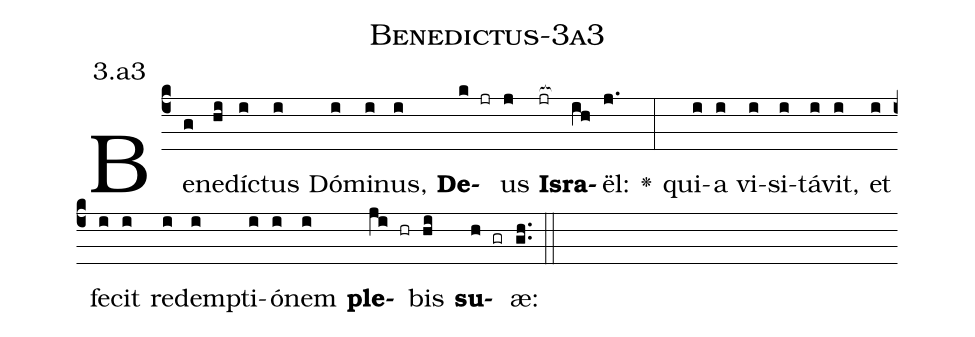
name: Benedictus-3a3;
annotation: 3.a3;
%%
(c4)Be(g)ne(hi)dí(i)ctus(i) Dó(i)mi(i)nus,(i) <b>De</b>(k jr)us(j) <b>Is</b>(jr[ocb:1{])<b>ra</b>(ih[ocb:0}])ël:(j.) <v>\greheightstar</v>(:) qui(i)a(i) vi(i)si(i)tá(i)vit,(i) et(i) fe(i)cit(i) re(i)dem(i)pti(i)ó(i)nem(i) <b>ple</b>(ji hr)bis(hi) <b>su</b>(h gr)æ:(gh..) (::)


%E(i) u(i) o(ji) u(hi) a(h) e.(gh..) (::)
